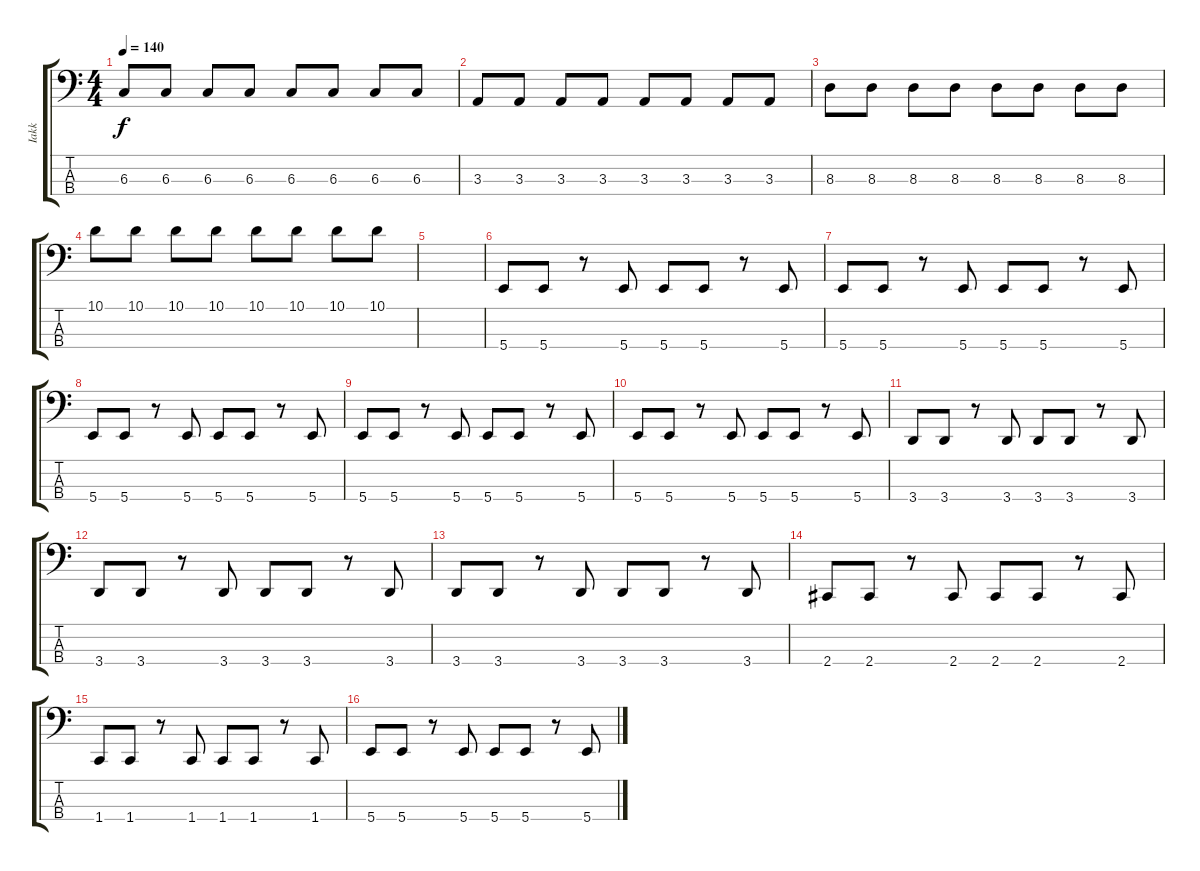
\track ("Iakk" "Iakk") {instrument electricbassfinger}
\staff {score tabs}
\tuning (E2 B1 Gb1 B0) {hide}
\ts (4 4)
\tempo 140
\clef f4
\ks c
6.3.8{dy f} 6.3.8 6.3.8 6.3.8 6.3.8 6.3.8 6.3.8 6.3.8 |
3.3.8 3.3.8 3.3.8 3.3.8 3.3.8 3.3.8 3.3.8 3.3.8 |
8.3.8 8.3.8 8.3.8 8.3.8 8.3.8 8.3.8 8.3.8 8.3.8 |
10.1.8 10.1.8 10.1.8 10.1.8 10.1.8 10.1.8 10.1.8 10.1.8 |
|
5.4.8 5.4.8 r.8 5.4.8 5.4.8 5.4.8 r.8 5.4.8 |
5.4.8 5.4.8 r.8 5.4.8 5.4.8 5.4.8 r.8 5.4.8 |
5.4.8 5.4.8 r.8 5.4.8 5.4.8 5.4.8 r.8 5.4.8 |
5.4.8 5.4.8 r.8 5.4.8 5.4.8 5.4.8 r.8 5.4.8 |
5.4.8 5.4.8 r.8 5.4.8 5.4.8 5.4.8 r.8 5.4.8 |
3.4.8 3.4.8 r.8 3.4.8 3.4.8 3.4.8 r.8 3.4.8 |
3.4.8 3.4.8 r.8 3.4.8 3.4.8 3.4.8 r.8 3.4.8 |
3.4.8 3.4.8 r.8 3.4.8 3.4.8 3.4.8 r.8 3.4.8 |
2.4.8 2.4.8 r.8 2.4.8 2.4.8 2.4.8 r.8 2.4.8 |
1.4.8 1.4.8 r.8 1.4.8 1.4.8 1.4.8 r.8 1.4.8 |
5.4.8 5.4.8 r.8 5.4.8 5.4.8 5.4.8 r.8 5.4.8
